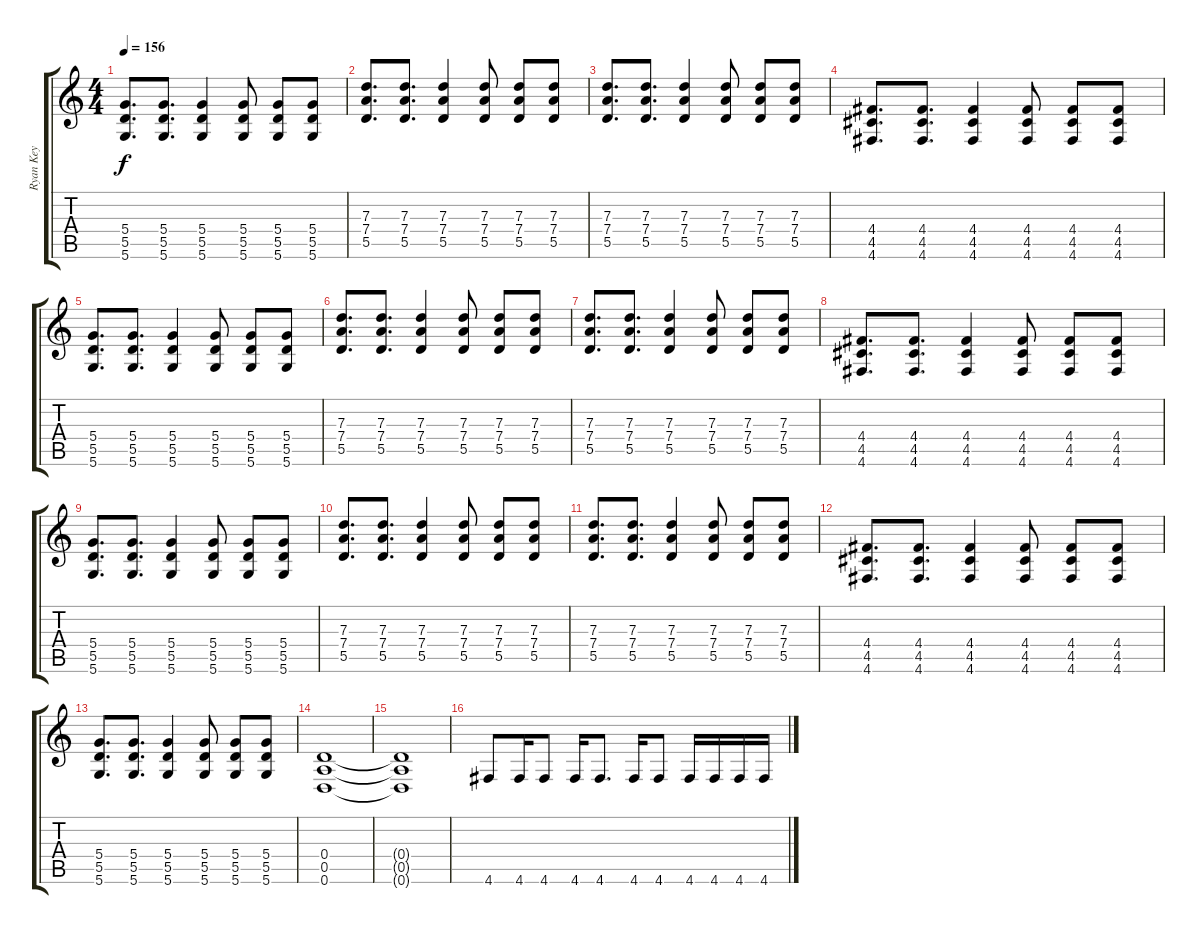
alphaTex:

\track ("Ryan Key" "Ryan Key") {instrument distortionguitar}
\staff {score tabs}
\tuning (E4 B3 G3 D3 A2 D2) {hide}
\ts (4 4)
\tempo 156
\clef g2
\ks c
(5.4 5.5 5.6).8{d dy f} (5.4 5.5 5.6).8{d} (5.4 5.5 5.6).4 (5.4 5.5 5.6).8 (5.4 5.5 5.6).8 (5.4 5.5 5.6).8 |
(7.3 7.4 5.5).8{d} (7.3 7.4 5.5).8{d} (7.3 7.4 5.5).4 (7.3 7.4 5.5).8 (7.3 7.4 5.5).8 (7.3 7.4 5.5).8 |
(7.3 7.4 5.5).8{d} (7.3 7.4 5.5).8{d} (7.3 7.4 5.5).4 (7.3 7.4 5.5).8 (7.3 7.4 5.5).8 (7.3 7.4 5.5).8 |
(4.4 4.5 4.6).8{d} (4.4 4.5 4.6).8{d} (4.4 4.5 4.6).4 (4.4 4.5 4.6).8 (4.4 4.5 4.6).8 (4.4 4.5 4.6).8 |
(5.4 5.5 5.6).8{d} (5.4 5.5 5.6).8{d} (5.4 5.5 5.6).4 (5.4 5.5 5.6).8 (5.4 5.5 5.6).8 (5.4 5.5 5.6).8 |
(7.3 7.4 5.5).8{d} (7.3 7.4 5.5).8{d} (7.3 7.4 5.5).4 (7.3 7.4 5.5).8 (7.3 7.4 5.5).8 (7.3 7.4 5.5).8 |
(7.3 7.4 5.5).8{d} (7.3 7.4 5.5).8{d} (7.3 7.4 5.5).4 (7.3 7.4 5.5).8 (7.3 7.4 5.5).8 (7.3 7.4 5.5).8 |
(4.4 4.5 4.6).8{d} (4.4 4.5 4.6).8{d} (4.4 4.5 4.6).4 (4.4 4.5 4.6).8 (4.4 4.5 4.6).8 (4.4 4.5 4.6).8 |
(5.4 5.5 5.6).8{d} (5.4 5.5 5.6).8{d} (5.4 5.5 5.6).4 (5.4 5.5 5.6).8 (5.4 5.5 5.6).8 (5.4 5.5 5.6).8 |
(7.3 7.4 5.5).8{d} (7.3 7.4 5.5).8{d} (7.3 7.4 5.5).4 (7.3 7.4 5.5).8 (7.3 7.4 5.5).8 (7.3 7.4 5.5).8 |
(7.3 7.4 5.5).8{d} (7.3 7.4 5.5).8{d} (7.3 7.4 5.5).4 (7.3 7.4 5.5).8 (7.3 7.4 5.5).8 (7.3 7.4 5.5).8 |
(4.4 4.5 4.6).8{d} (4.4 4.5 4.6).8{d} (4.4 4.5 4.6).4 (4.4 4.5 4.6).8 (4.4 4.5 4.6).8 (4.4 4.5 4.6).8 |
(5.4 5.5 5.6).8{d} (5.4 5.5 5.6).8{d} (5.4 5.5 5.6).4 (5.4 5.5 5.6).8 (5.4 5.5 5.6).8 (5.4 5.5 5.6).8 |
(0.4 0.5 0.6).1 |
(0.4{t} 0.5{t} 0.6{t}).1 |
4.6.8 4.6.16 4.6.8 4.6.16 4.6.8{d} 4.6.16 4.6.8 4.6.16 4.6.16 4.6.16 4.6.16
